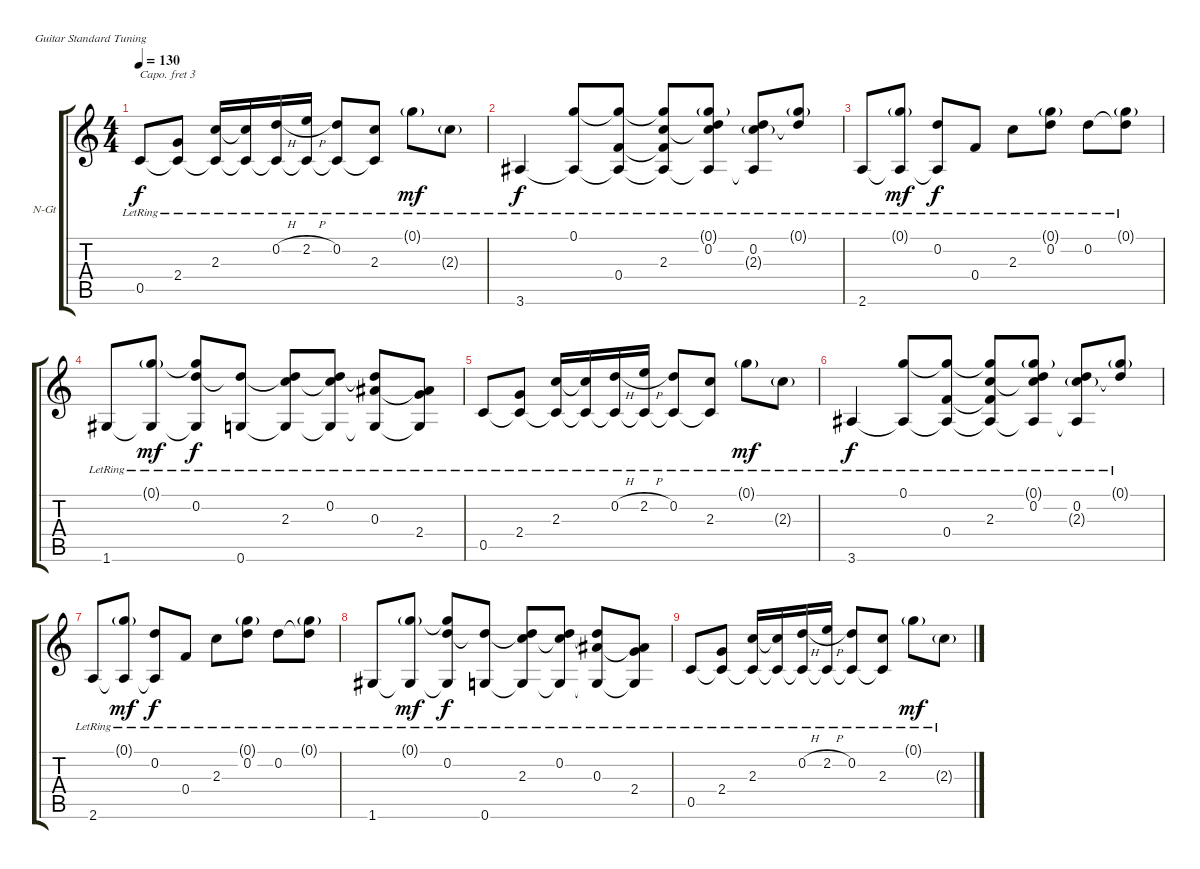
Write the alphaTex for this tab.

\bracketExtendMode groupsimilarinstruments
\firstSystemTrackNameOrientation horizontal
\otherSystemsTrackNameOrientation horizontal
\track ("Guitarra" "N-Gt") {instrument acousticguitarnylon}
\staff {score tabs}
\capo 3
\tuning (E4 B3 G3 D3 A2 E2)
\ts (4 4)
\tempo 130
\clef g2
\ks c
0.5{lr}.8{dy f} (2.4{lr} 0.5{lr t}).8 (2.3{lr} 0.5{lr t}).16 (2.3{lr t} 0.5{lr t}).16 (0.2{h lr} 0.5{lr t}).16 (2.2{h lr} 0.5{lr t}).16 (0.2{lr} 0.5{lr t}).8 (2.3{lr} 0.5{lr t}).8 0.1{g lr}.8{dy mf} 2.3{g lr}.8 |
3.6{lr}.4{dy f} (0.1{lr} 3.6{lr t}).8 (0.4{lr} 0.1{lr t} 3.6{lr t}).8 (0.1{lr t} 2.3{lr} 0.4{lr t} 3.6{lr t}).8 (0.1{g} 0.2{lr} 2.3{lr t} 3.6{lr t}).8 (0.2 2.3{g lr} 3.6{lr t}).8 (0.1{g lr} 0.2{t}).8 |
2.6{lr}.8 (0.1{g lr} 2.6{lr t}).8{dy mf} (0.2{lr} 2.6{lr t}).8{dy f} 0.4{lr}.8 2.3{lr}.8 (0.1{g} 0.2{lr}).8 0.2{lr}.8 (0.1{g} 0.2{lr t}).8 |
1.6{lr}.8 (0.1{g lr} 1.6{lr t}).8{dy mf} (0.1{lr t} 0.2{lr} 1.6{lr t}).8{dy f} (0.6{lr} 0.2{lr t}).8 (0.2{lr t} 2.3{lr} 0.6{lr t}).8 (0.2{lr} 2.3{lr t} 0.6{lr t}).8 (0.2{lr t} 0.3{lr} 0.6{lr t}).8 (0.3{lr t} 2.4{lr} 0.6{lr t}).8 |
0.5{lr}.8 (2.4{lr} 0.5{lr t}).8 (2.3{lr} 0.5{lr t}).16 (2.3{lr t} 0.5{lr t}).16 (0.2{h lr} 0.5{lr t}).16 (2.2{h lr} 0.5{lr t}).16 (0.2{lr} 0.5{lr t}).8 (2.3{lr} 0.5{lr t}).8 0.1{g lr}.8{dy mf} 2.3{g lr}.8 |
3.6{lr}.4{dy f} (0.1{lr} 3.6{lr t}).8 (0.4{lr} 0.1{lr t} 3.6{lr t}).8 (0.1{lr t} 2.3{lr} 0.4{lr t} 3.6{lr t}).8 (0.1{g} 0.2{lr} 2.3{lr t} 3.6{lr t}).8 (0.2 2.3{g lr} 3.6{lr t}).8 (0.1{g lr} 0.2{t}).8 |
2.6{lr}.8 (0.1{g lr} 2.6{lr t}).8{dy mf} (0.2{lr} 2.6{lr t}).8{dy f} 0.4{lr}.8 2.3{lr}.8 (0.1{g} 0.2{lr}).8 0.2{lr}.8 (0.1{g} 0.2{lr t}).8 |
1.6{lr}.8 (0.1{g lr} 1.6{lr t}).8{dy mf} (0.1{lr t} 0.2{lr} 1.6{lr t}).8{dy f} (0.6{lr} 0.2{lr t}).8 (0.2{lr t} 2.3{lr} 0.6{lr t}).8 (0.2{lr} 2.3{lr t} 0.6{lr t}).8 (0.2{lr t} 0.3{lr} 0.6{lr t}).8 (0.3{lr t} 2.4{lr} 0.6{lr t}).8 |
0.5{lr}.8 (2.4{lr} 0.5{lr t}).8 (2.3{lr} 0.5{lr t}).16 (2.3{lr t} 0.5{lr t}).16 (0.2{h lr} 0.5{lr t}).16 (2.2{h lr} 0.5{lr t}).16 (0.2{lr} 0.5{lr t}).8 (2.3{lr} 0.5{lr t}).8 0.1{g lr}.8{dy mf} 2.3{g lr}.8
